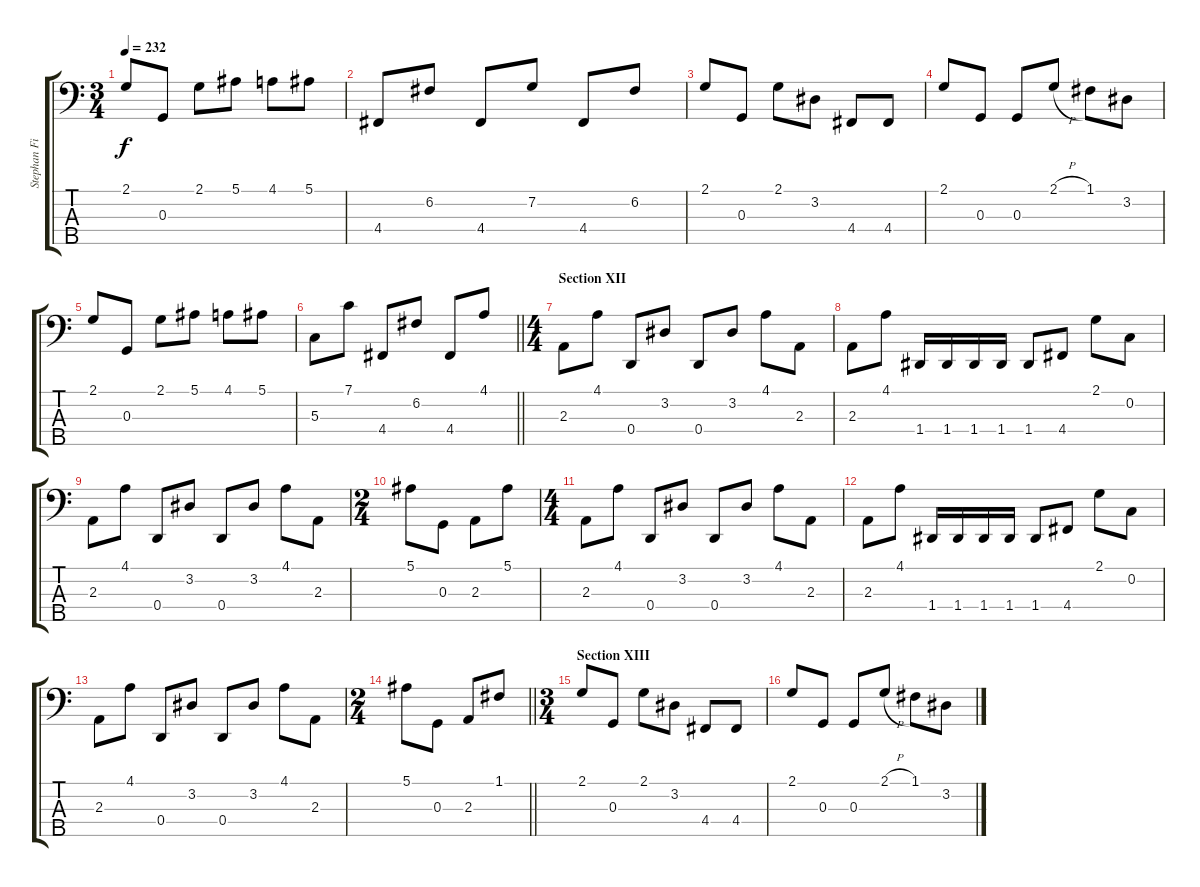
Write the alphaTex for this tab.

\track ("Stephan Fimmers" "Stephan Fi") {instrument electricbassfinger}
\staff {score tabs}
\tuning (F2 C2 G1 D1 A0) {hide}
\ts (3 4)
\tempo 232
\clef f4
\ks c
2.1.8{dy f} 0.3.8 2.1.8 5.1.8 4.1.8 5.1.8 |
4.4.8 6.2.8 4.4.8 7.2.8 4.4.8 6.2.8 |
2.1.8 0.3.8 2.1.8 3.2.8 4.4.8 4.4.8 |
2.1.8 0.3.8 0.3.8 2.1{h}.8 1.1.8 3.2.8 |
2.1.8 0.3.8 2.1.8 5.1.8 4.1.8 5.1.8 |
\barLineRight lightlight
5.3.8 7.1.8 4.4.8 6.2.8 4.4.8 4.1.8 |
\ts (4 4)
\section ("" "Section XII")
2.3.8 4.1.8 0.4.8 3.2.8 0.4.8 3.2.8 4.1.8 2.3.8 |
2.3.8 4.1.8 1.4.16 1.4.16 1.4.16 1.4.16 1.4.8 4.4.8 2.1.8 0.2.8 |
2.3.8 4.1.8 0.4.8 3.2.8 0.4.8 3.2.8 4.1.8 2.3.8 |
\ts (2 4)
5.1.8 0.3.8 2.3.8 5.1.8 |
\ts (4 4)
2.3.8 4.1.8 0.4.8 3.2.8 0.4.8 3.2.8 4.1.8 2.3.8 |
2.3.8 4.1.8 1.4.16 1.4.16 1.4.16 1.4.16 1.4.8 4.4.8 2.1.8 0.2.8 |
2.3.8 4.1.8 0.4.8 3.2.8 0.4.8 3.2.8 4.1.8 2.3.8 |
\ts (2 4)
\barLineRight lightlight
5.1.8 0.3.8 2.3.8 1.1.8 |
\ts (3 4)
\section ("" "Section XIII")
2.1.8 0.3.8 2.1.8 3.2.8 4.4.8 4.4.8 |
2.1.8 0.3.8 0.3.8 2.1{h}.8 1.1.8 3.2.8
